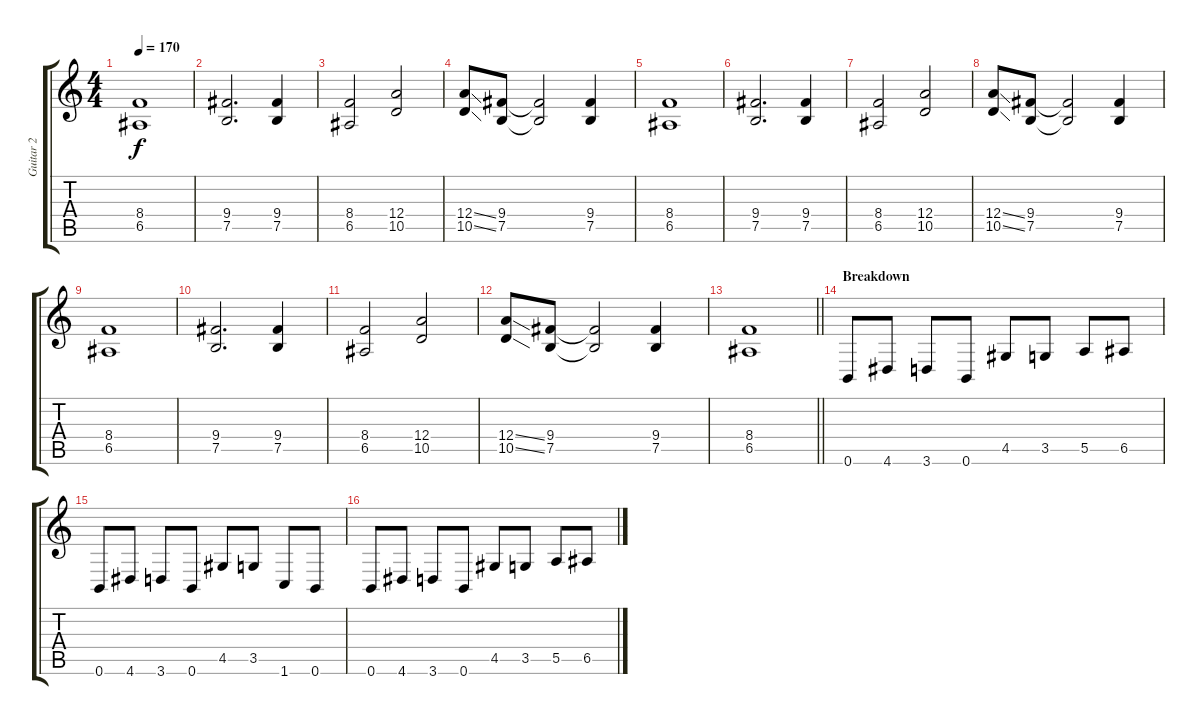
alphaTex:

\track ("Guitar 2" "Guitar 2") {instrument distortionguitar}
\staff {score tabs}
\tuning (B3 Gb3 D3 A2 E2 B1) {hide}
\ts (4 4)
\tempo 170
\clef g2
\ks c
(8.4 6.5).1{dy f} |
(9.4 7.5).2{d} (9.4 7.5).4 |
(8.4 6.5).2 (12.4 10.5).2 |
(12.4{ss} 10.5{ss}).8 (9.4 7.5).8 (9.4{t} 7.5{t}).2 (9.4 7.5).4 |
(8.4 6.5).1 |
(9.4 7.5).2{d} (9.4 7.5).4 |
(8.4 6.5).2 (12.4 10.5).2 |
(12.4{ss} 10.5{ss}).8 (9.4 7.5).8 (9.4{t} 7.5{t}).2 (9.4 7.5).4 |
(8.4 6.5).1 |
(9.4 7.5).2{d} (9.4 7.5).4 |
(8.4 6.5).2 (12.4 10.5).2 |
(12.4{ss} 10.5{ss}).8 (9.4 7.5).8 (9.4{t} 7.5{t}).2 (9.4 7.5).4 |
\barLineRight lightlight
(8.4 6.5).1 |
\section ("" "Breakdown")
0.6.8 4.6.8 3.6.8 0.6.8 4.5.8 3.5.8 5.5.8 6.5.8 |
0.6.8 4.6.8 3.6.8 0.6.8 4.5.8 3.5.8 1.6.8 0.6.8 |
0.6.8 4.6.8 3.6.8 0.6.8 4.5.8 3.5.8 5.5.8 6.5.8
